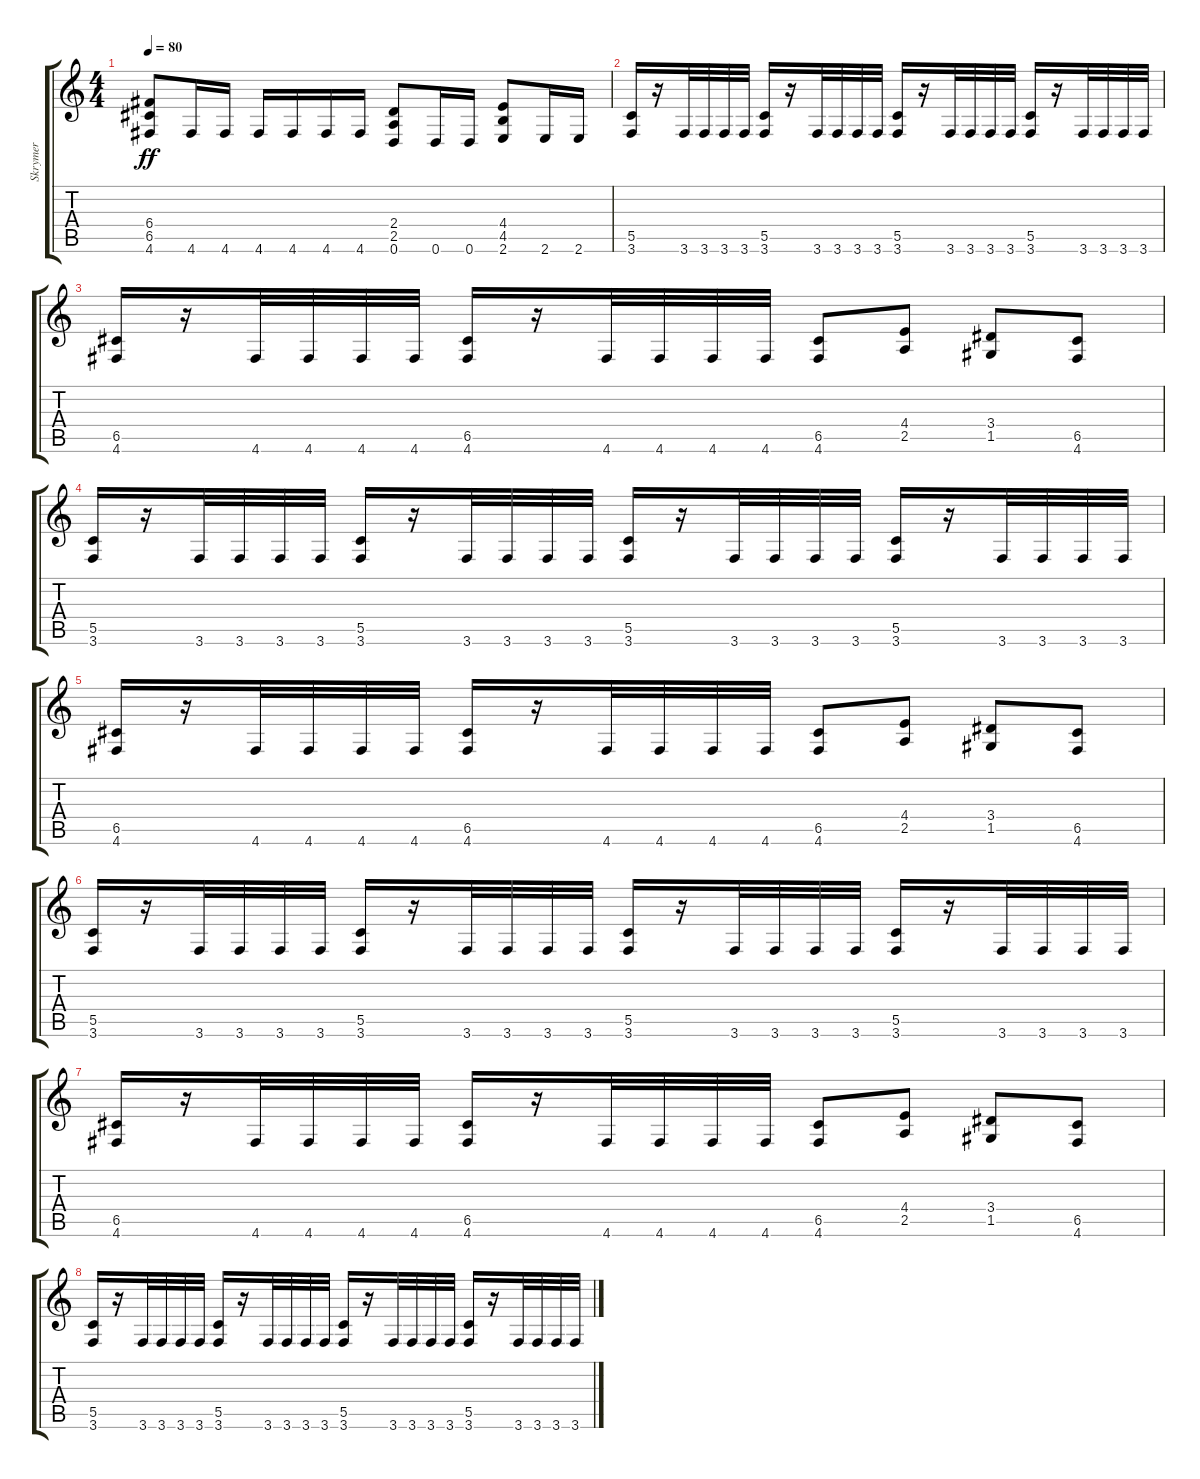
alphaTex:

\track ("Skrymer" "Skrymer") {instrument distortionguitar}
\staff {score tabs}
\tuning (D4 A3 F3 C3 G2 D2) {hide}
\ts (4 4)
\tempo 80
\clef g2
\ks c
(6.4 6.5 4.6).8{dy ff} 4.6.16 4.6.16 4.6.16 4.6.16 4.6.16 4.6.16 (2.4 2.5 0.6).8 0.6.16 0.6.16 (4.4 4.5 2.6).8 2.6.16 2.6.16 |
(5.5 3.6).16 r.16 3.6.32 3.6.32 3.6.32 3.6.32 (5.5 3.6).16 r.16 3.6.32 3.6.32 3.6.32 3.6.32 (5.5 3.6).16 r.16 3.6.32 3.6.32 3.6.32 3.6.32 (5.5 3.6).16 r.16 3.6.32 3.6.32 3.6.32 3.6.32 |
(6.5 4.6).16 r.16 4.6.32 4.6.32 4.6.32 4.6.32 (6.5 4.6).16 r.16 4.6.32 4.6.32 4.6.32 4.6.32 (6.5 4.6).8 (4.4 2.5).8 (3.4 1.5).8 (6.5 4.6).8 |
(5.5 3.6).16 r.16 3.6.32 3.6.32 3.6.32 3.6.32 (5.5 3.6).16 r.16 3.6.32 3.6.32 3.6.32 3.6.32 (5.5 3.6).16 r.16 3.6.32 3.6.32 3.6.32 3.6.32 (5.5 3.6).16 r.16 3.6.32 3.6.32 3.6.32 3.6.32 |
(6.5 4.6).16 r.16 4.6.32 4.6.32 4.6.32 4.6.32 (6.5 4.6).16 r.16 4.6.32 4.6.32 4.6.32 4.6.32 (6.5 4.6).8 (4.4 2.5).8 (3.4 1.5).8 (6.5 4.6).8 |
(5.5 3.6).16 r.16 3.6.32 3.6.32 3.6.32 3.6.32 (5.5 3.6).16 r.16 3.6.32 3.6.32 3.6.32 3.6.32 (5.5 3.6).16 r.16 3.6.32 3.6.32 3.6.32 3.6.32 (5.5 3.6).16 r.16 3.6.32 3.6.32 3.6.32 3.6.32 |
(6.5 4.6).16 r.16 4.6.32 4.6.32 4.6.32 4.6.32 (6.5 4.6).16 r.16 4.6.32 4.6.32 4.6.32 4.6.32 (6.5 4.6).8 (4.4 2.5).8 (3.4 1.5).8 (6.5 4.6).8 |
(5.5 3.6).16 r.16 3.6.32 3.6.32 3.6.32 3.6.32 (5.5 3.6).16 r.16 3.6.32 3.6.32 3.6.32 3.6.32 (5.5 3.6).16 r.16 3.6.32 3.6.32 3.6.32 3.6.32 (5.5 3.6).16 r.16 3.6.32 3.6.32 3.6.32 3.6.32
